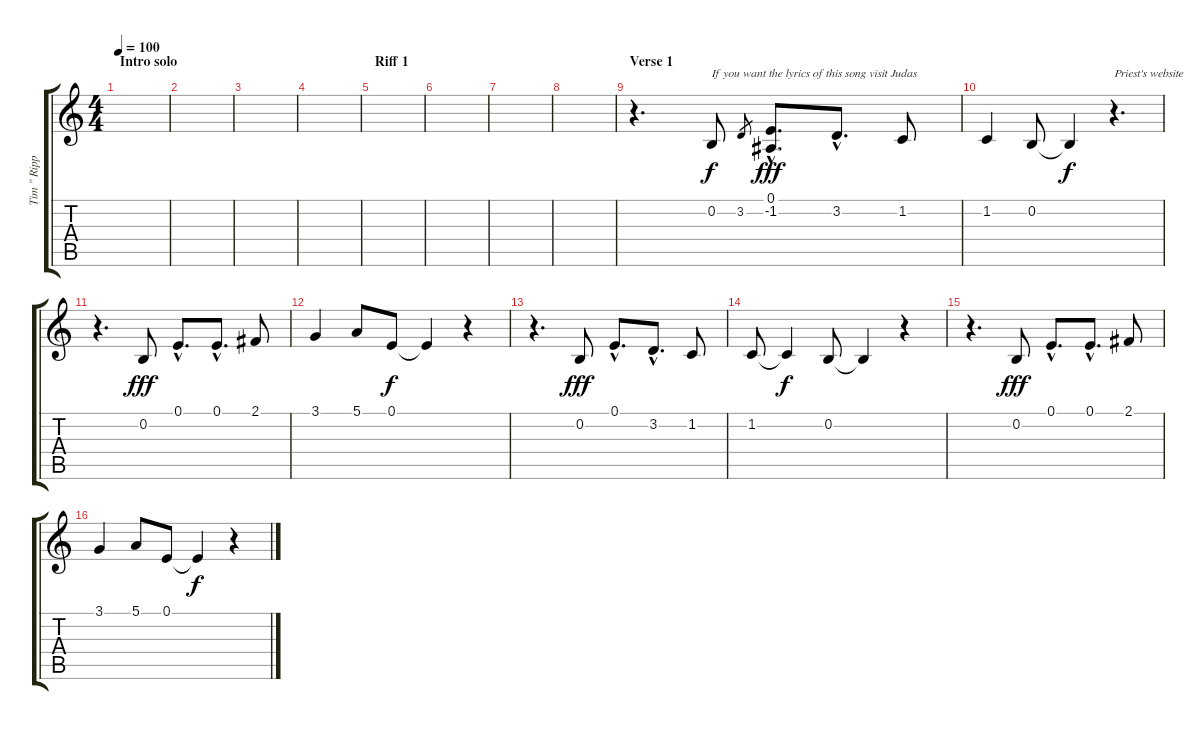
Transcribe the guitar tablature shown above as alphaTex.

\track ("Tim \" Ripper \" Owen" "Tim \" Ripp") {instrument violin}
\staff {score tabs}
\tuning (E4 B3 G3 D3 A2 E2) {hide}
\ts (4 4)
\section ("" "Intro solo")
\tempo 100
\clef g2
\ks c
|
|
|
|
\section ("" "Riff 1")
|
|
|
|
\section ("" "Verse 1")
r.4{d} 0.2.8{txt "If you want the lyrics of this song visit Judas "} 3.2.8{gr dy f} (0.1{hac} -1.2{hac}).8{d dy fff} 3.2{hac}.8{d} 1.2.8 |
1.2.4 0.2.8 0.2{t}.4{dy f} r.4{d txt "Priest's website"} |
r.4{d} 0.2.8{dy fff} 0.1{hac}.8{d} 0.1{hac}.8{d} 2.1.8 |
3.1.4 5.1.8 0.1.8{dy f} 0.1{t}.4 r.4 |
r.4{d} 0.2.8{dy fff} 0.1{hac}.8{d} 3.2{hac}.8{d} 1.2.8 |
1.2.8 1.2{t}.4{dy f} 0.2.8 0.2{t}.4 r.4 |
r.4{d} 0.2.8{dy fff} 0.1{hac}.8{d} 0.1{hac}.8{d} 2.1.8 |
3.1.4 5.1.8 0.1.8 0.1{t}.4{dy f} r.4
